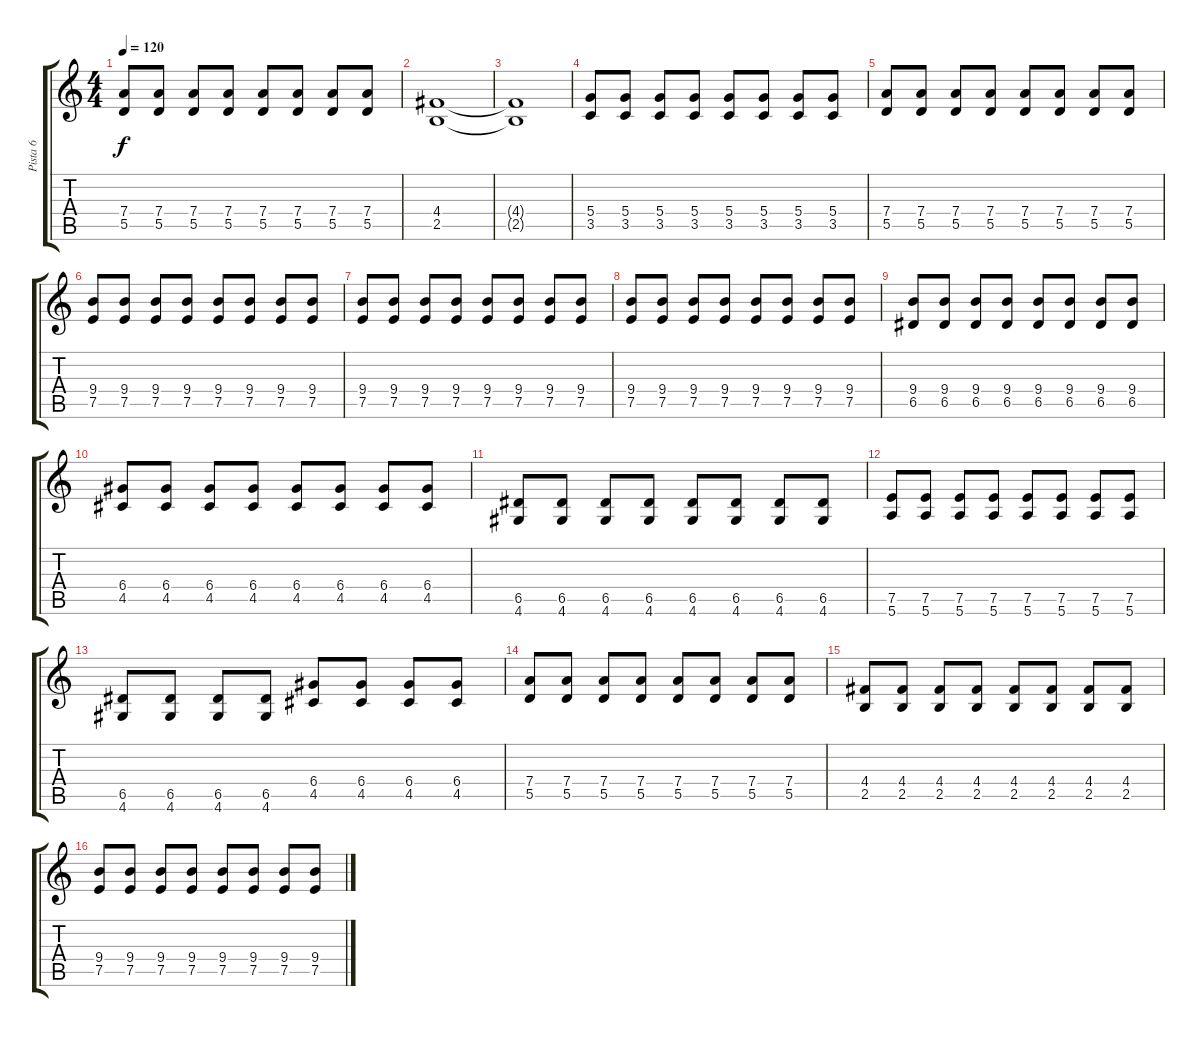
\track ("Pista 6" "Pista 6") {instrument distortionguitar}
\staff {score tabs}
\tuning (E4 B3 G3 D3 A2 E2) {hide}
\ts (4 4)
\tempo 120
\clef g2
\ks c
(7.4 5.5).8{dy f} (7.4 5.5).8 (7.4 5.5).8 (7.4 5.5).8 (7.4 5.5).8 (7.4 5.5).8 (7.4 5.5).8 (7.4 5.5).8 |
(4.4 2.5).1 |
(4.4{t} 2.5{t}).1 |
(5.4 3.5).8 (5.4 3.5).8 (5.4 3.5).8 (5.4 3.5).8 (5.4 3.5).8 (5.4 3.5).8 (5.4 3.5).8 (5.4 3.5).8 |
(7.4 5.5).8 (7.4 5.5).8 (7.4 5.5).8 (7.4 5.5).8 (7.4 5.5).8 (7.4 5.5).8 (7.4 5.5).8 (7.4 5.5).8 |
(9.4 7.5).8 (9.4 7.5).8 (9.4 7.5).8 (9.4 7.5).8 (9.4 7.5).8 (9.4 7.5).8 (9.4 7.5).8 (9.4 7.5).8 |
(9.4 7.5).8 (9.4 7.5).8 (9.4 7.5).8 (9.4 7.5).8 (9.4 7.5).8 (9.4 7.5).8 (9.4 7.5).8 (9.4 7.5).8 |
(9.4 7.5).8 (9.4 7.5).8 (9.4 7.5).8 (9.4 7.5).8 (9.4 7.5).8 (9.4 7.5).8 (9.4 7.5).8 (9.4 7.5).8 |
(9.4 6.5).8 (9.4 6.5).8 (9.4 6.5).8 (9.4 6.5).8 (9.4 6.5).8 (9.4 6.5).8 (9.4 6.5).8 (9.4 6.5).8 |
(6.4 4.5).8 (6.4 4.5).8 (6.4 4.5).8 (6.4 4.5).8 (6.4 4.5).8 (6.4 4.5).8 (6.4 4.5).8 (6.4 4.5).8 |
(6.5 4.6).8 (6.5 4.6).8 (6.5 4.6).8 (6.5 4.6).8 (6.5 4.6).8 (6.5 4.6).8 (6.5 4.6).8 (6.5 4.6).8 |
(7.5 5.6).8 (7.5 5.6).8 (7.5 5.6).8 (7.5 5.6).8 (7.5 5.6).8 (7.5 5.6).8 (7.5 5.6).8 (7.5 5.6).8 |
(6.5 4.6).8 (6.5 4.6).8 (6.5 4.6).8 (6.5 4.6).8 (6.4 4.5).8 (6.4 4.5).8 (6.4 4.5).8 (6.4 4.5).8 |
(7.4 5.5).8 (7.4 5.5).8 (7.4 5.5).8 (7.4 5.5).8 (7.4 5.5).8 (7.4 5.5).8 (7.4 5.5).8 (7.4 5.5).8 |
(4.4 2.5).8 (4.4 2.5).8 (4.4 2.5).8 (4.4 2.5).8 (4.4 2.5).8 (4.4 2.5).8 (4.4 2.5).8 (4.4 2.5).8 |
(9.4 7.5).8 (9.4 7.5).8 (9.4 7.5).8 (9.4 7.5).8 (9.4 7.5).8 (9.4 7.5).8 (9.4 7.5).8 (9.4 7.5).8
